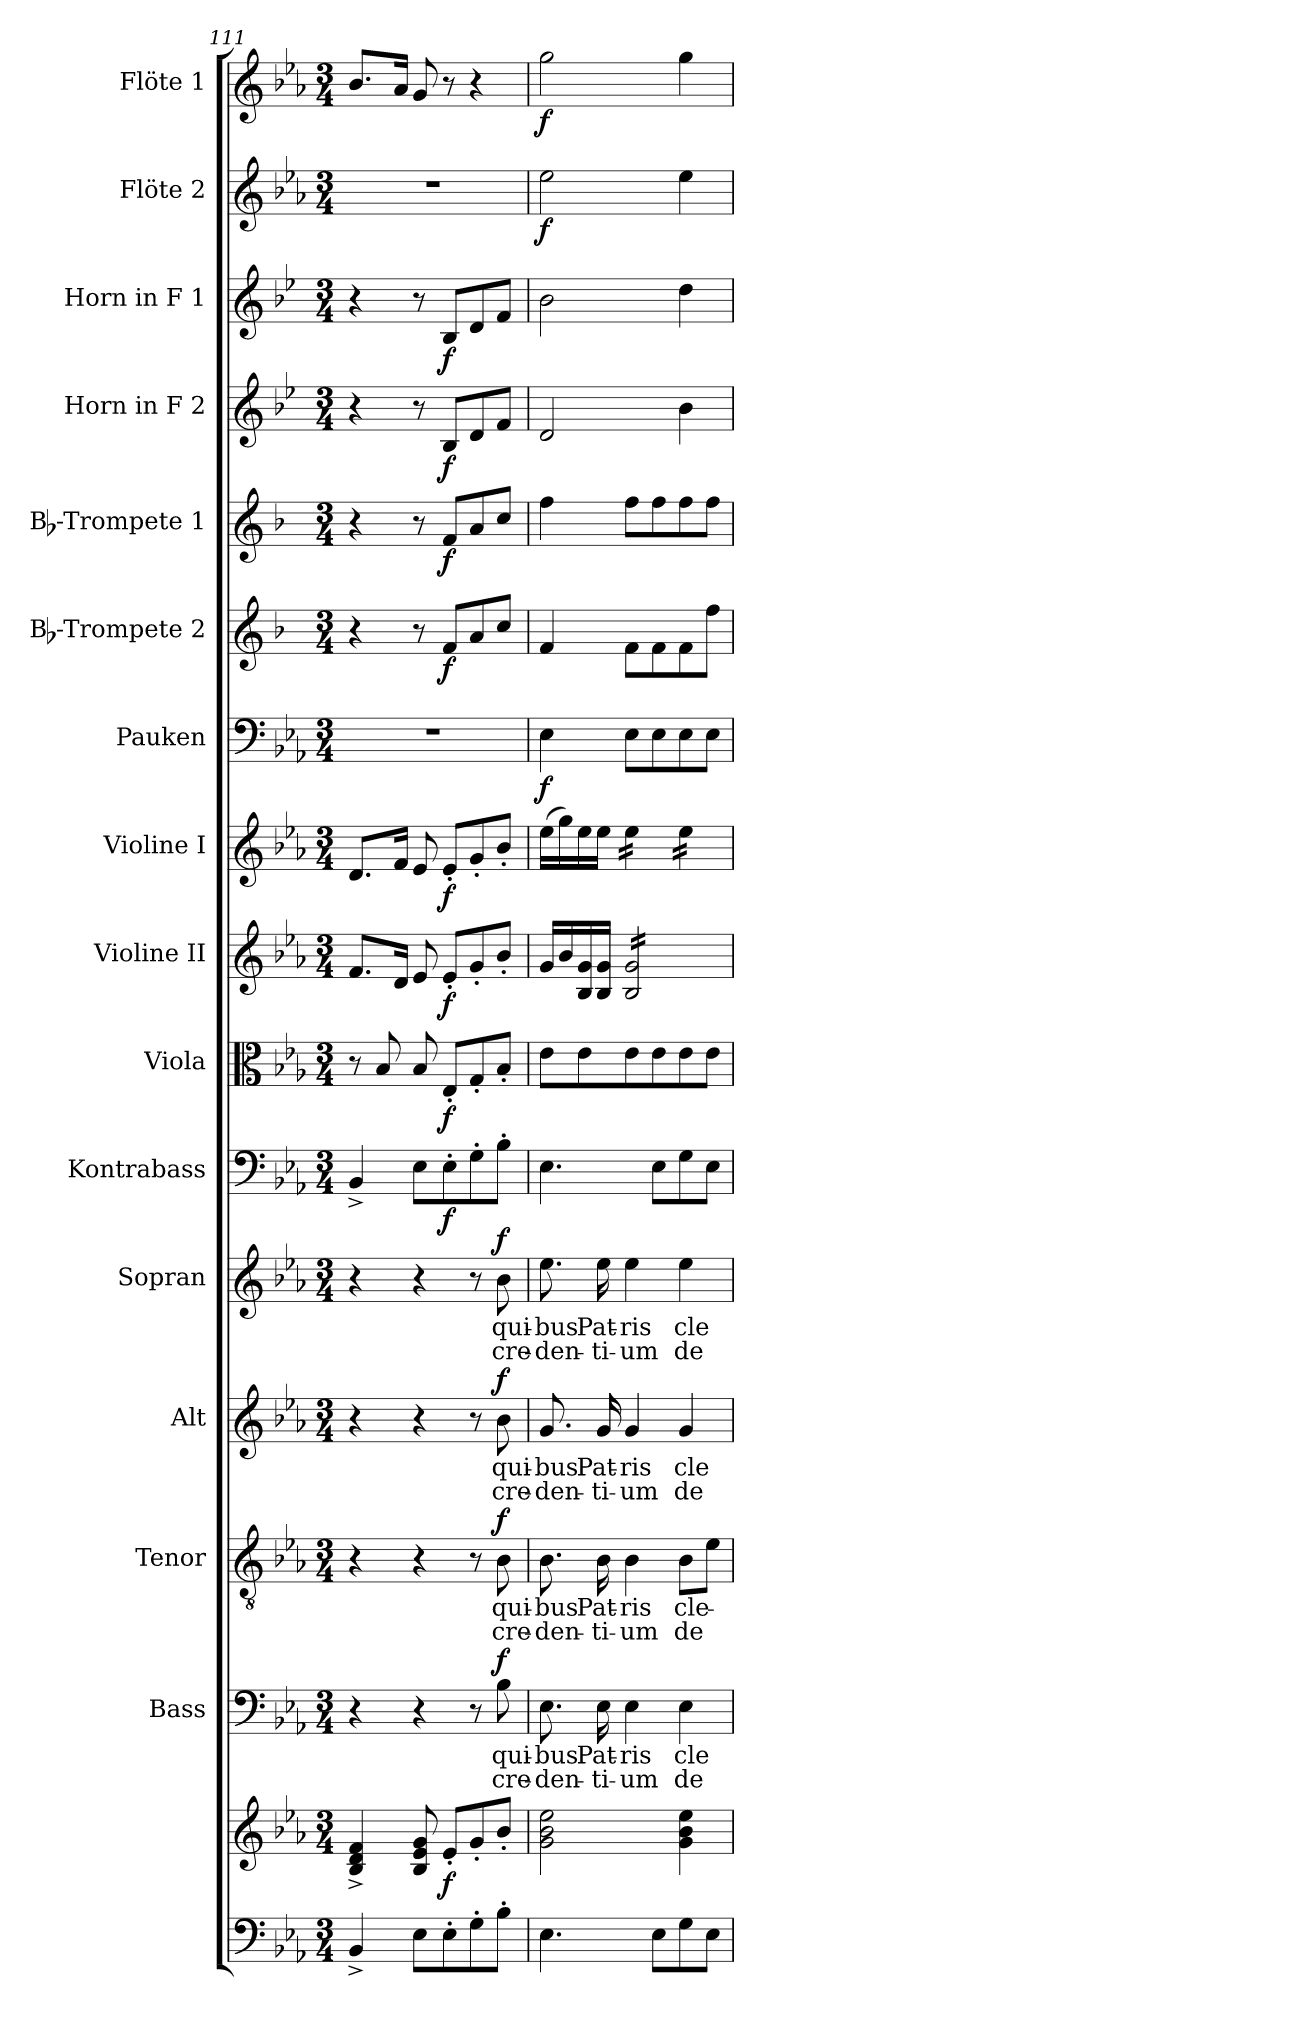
**kern	**kern	**dynam	**kern	**text	**text	**dynam	**kern	**text	**text	**dynam	**kern	**text	**text	**dynam	**kern	**text	**text	**dynam	**kern	**dynam	**kern	**dynam	**kern	**dynam	**kern	**dynam	**kern	**dynam	**kern	**dynam	**kern	**dynam	**kern	**dynam	**kern	**dynam	**kern	**dynam	**kern	**dynam
*part16	*part16	*part16	*part15	*part15	*part15	*part15	*part14	*part14	*part14	*part14	*part13	*part13	*part13	*part13	*part12	*part12	*part12	*part12	*part11	*part11	*part10	*part10	*part9	*part9	*part8	*part8	*part7	*part7	*part6	*part6	*part5	*part5	*part4	*part4	*part3	*part3	*part2	*part2	*part1	*part1
*staff17	*staff16	*staff16/17	*staff15	*staff15	*staff15	*staff15	*staff14	*staff14	*staff14	*staff14	*staff13	*staff13	*staff13	*staff13	*staff12	*staff12	*staff12	*staff12	*staff11	*staff11	*staff10	*staff10	*staff9	*staff9	*staff8	*staff8	*staff7	*staff7	*staff6	*staff6	*staff5	*staff5	*staff4	*staff4	*staff3	*staff3	*staff2	*staff2	*staff1	*staff1
*	*	*	*I"Bass	*	*	*	*I"Tenor	*	*	*	*I"Alt	*	*	*	*I"Sopran	*	*	*	*I"Kontrabass	*	*I"Viola	*	*I"Violine II	*	*I"Violine I	*	*I"Pauken	*	*I"Bb-Trompete 2	*	*I"Bb-Trompete 1	*	*I"Horn in F 2	*	*I"Horn in F 1	*	*I"Flöte 2	*	*I"Flöte 1	*
*	*	*	*I'B.	*	*	*	*I'T.	*	*	*	*I'A.	*	*	*	*I'S.	*	*	*	*I'Kb.	*	*I'Vla.	*	*I'Vl. II	*	*I'Vl. I	*	*I'Pk.	*	*I'Bb Trp. 2	*	*I'Bb Trp. 1	*	*	*	*	*	*I'Fl. 2	*	*I'Fl. 1	*
*clefF4	*clefG2	*	*clefF4	*	*	*	*clefGv2	*	*	*	*clefG2	*	*	*	*clefG2	*	*	*	*clefF4	*	*clefC3	*	*clefG2	*	*clefG2	*	*clefF4	*	*clefG2	*	*clefG2	*	*clefG2	*	*clefG2	*	*clefG2	*	*clefG2	*
*	*	*	*	*	*	*	*	*	*	*	*	*	*	*	*	*	*	*	*ITrd7c12	*	*	*	*	*	*	*	*	*	*ITrd1c2	*	*ITrd1c2	*	*ITrd4c7	*	*ITrd4c7	*	*	*	*	*
*k[b-e-a-]	*k[b-e-a-]	*	*k[b-e-a-]	*	*	*	*k[b-e-a-]	*	*	*	*k[b-e-a-]	*	*	*	*k[b-e-a-]	*	*	*	*k[b-e-a-]	*	*k[b-e-a-]	*	*k[b-e-a-]	*	*k[b-e-a-]	*	*k[b-e-a-]	*	*k[b-e-a-]	*	*k[b-e-a-]	*	*k[b-e-a-]	*	*k[b-e-a-]	*	*k[b-e-a-]	*	*k[b-e-a-]	*
*E-:	*E-:	*	*E-:	*	*	*	*E-:	*	*	*	*E-:	*	*	*	*E-:	*	*	*	*E-:	*	*E-:	*	*E-:	*	*E-:	*	*E-:	*	*E-:	*	*E-:	*	*E-:	*	*E-:	*	*E-:	*	*E-:	*
*M3/4	*M3/4	*	*M3/4	*	*	*	*M3/4	*	*	*	*M3/4	*	*	*	*M3/4	*	*	*	*M3/4	*	*M3/4	*	*M3/4	*	*M3/4	*	*M3/4	*	*M3/4	*	*M3/4	*	*M3/4	*	*M3/4	*	*M3/4	*	*M3/4	*
=111	=111	=111	=111	=111	=111	=111	=111	=111	=111	=111	=111	=111	=111	=111	=111	=111	=111	=111	=111	=111	=111	=111	=111	=111	=111	=111	=111	=111	=111	=111	=111	=111	=111	=111	=111	=111	=111	=111	=111	=111
4BB-^</	4B-/^< 4d/^< 4f/^<	.	4r	.	.	.	4r	.	.	.	4r	.	.	.	4r	.	.	.	4BBB-^</	.	8r	.	8.f/L	.	8.d/L	.	2.r	.	4r	.	4r	.	4r	.	4r	.	2.r	.	8.b-/L	.
.	.	.	.	.	.	.	.	.	.	.	.	.	.	.	.	.	.	.	.	.	8B-/	.	.	.	.	.	.	.	.	.	.	.	.	.	.	.	.	.	.	.
.	.	.	.	.	.	.	.	.	.	.	.	.	.	.	.	.	.	.	.	.	.	.	16d/Jk	.	16f/Jk	.	.	.	.	.	.	.	.	.	.	.	.	.	16a-/Jk	.
8E-\L	8B-/ 8e-/ 8g/	.	4r	.	.	.	4r	.	.	.	4r	.	.	.	4r	.	.	.	8EE-\L	.	8B-/	.	8e-/	.	8e-/	.	.	.	8r	.	8r	.	8r	.	8r	.	.	.	8g/	.
!	!	!LO:DY:b	!	!	!	!	!	!	!	!	!	!	!	!	!	!	!	!	!	!LO:DY:b	!	!LO:DY:b	!	!LO:DY:b	!	!LO:DY:b	!	!	!	!LO:DY:b	!	!LO:DY:b	!	!LO:DY:b	!	!LO:DY:b	!	!	!	!
8E-'>\	8e-'</L	f	.	.	.	.	.	.	.	.	.	.	.	.	.	.	.	.	8EE-'>\	f	8E-'</L	f	8e-'</L	f	8e-'</L	f	.	.	8e-/L	f	8e-/L	f	8E-/L	f	8E-/L	f	.	.	8r	.
8G'>\	8g'</	.	8r	.	.	.	8r	.	.	.	8r	.	.	.	8r	.	.	.	8GG'>\	.	8G'</	.	8g'</	.	8g'</	.	.	.	8g/	.	8g/	.	8G/	.	8G/	.	.	.	4r	.
!	!	!	!	!LO:LY:b	!LO:LY:b	!LO:DY:a	!	!LO:LY:b	!LO:LY:b	!LO:DY:a	!	!LO:LY:b	!LO:LY:b	!LO:DY:a	!	!LO:LY:b	!LO:LY:b	!LO:DY:a	!	!	!	!	!	!	!	!	!	!	!	!	!	!	!	!	!	!	!	!	!	!
8B-'>\J	8b-'</J	.	8B-\	qui-	cre-	f	8B-\	qui-	cre-	f	8b-\	qui-	cre-	f	8b-\	qui-	cre-	f	8BB-'>\J	.	8B-'</J	.	8b-'</J	.	8b-'</J	.	.	.	8b-/J	.	8b-/J	.	8B-/J	.	8B-/J	.	.	.	.	.
!!LO:PB:g=z
=112	=112	=112	=112	=112	=112	=112	=112	=112	=112	=112	=112	=112	=112	=112	=112	=112	=112	=112	=112	=112	=112	=112	=112	=112	=112	=112	=112	=112	=112	=112	=112	=112	=112	=112	=112	=112	=112	=112	=112	=112
!	!	!	!	!LO:LY:b	!LO:LY:b	!	!	!LO:LY:b	!LO:LY:b	!	!	!LO:LY:b	!LO:LY:b	!	!	!LO:LY:b	!LO:LY:b	!	!	!	!	!	!	!	!	!	!	!LO:DY:b	!	!	!	!	!	!	!	!	!	!LO:DY:b	!	!LO:DY:b
4.E-\	2g\ 2b-\ 2ee-\	.	8.E-\	-bus	-den-	.	8.B-\	-bus	-den-	.	8.g/	-bus	-den-	.	8.ee-\	-bus	-den-	.	4.EE-\	.	8e-\L	.	16g/LL	.	(>16ee-\LL	.	4E-\	f	4e-/	.	4ee-\	.	2G/	.	2e-\	.	2ee-\	f	2gg\	f
.	.	.	.	.	.	.	.	.	.	.	.	.	.	.	.	.	.	.	.	.	.	.	16b-/	.	16gg\)	.	.	.	.	.	.	.	.	.	.	.	.	.	.	.
.	.	.	.	.	.	.	.	.	.	.	.	.	.	.	.	.	.	.	.	.	8e-\	.	16B-/ 16g/	.	16ee-\	.	.	.	.	.	.	.	.	.	.	.	.	.	.	.
!	!	!	!	!LO:LY:b	!LO:LY:b	!	!	!LO:LY:b	!LO:LY:b	!	!	!LO:LY:b	!LO:LY:b	!	!	!LO:LY:b	!LO:LY:b	!	!	!	!	!	!	!	!	!	!	!	!	!	!	!	!	!	!	!	!	!	!	!
.	.	.	16E-\	Pat-	-ti-	.	16B-\	Pat-	-ti-	.	16g/	Pat-	-ti-	.	16ee-\	Pat-	-ti-	.	.	.	.	.	16B-/ 16g/JJ	.	16ee-\JJ	.	.	.	.	.	.	.	.	.	.	.	.	.	.	.
!	!	!	!	!LO:LY:b	!LO:LY:b	!	!	!LO:LY:b	!LO:LY:b	!	!	!LO:LY:b	!LO:LY:b	!	!	!LO:LY:b	!LO:LY:b	!	!	!	!	!	!	!	!	!	!	!	!	!	!	!	!	!	!	!	!	!	!	!
*	*	*	*	*	*	*	*	*	*	*	*	*	*	*	*	*	*	*	*	*	*	*	*tremolo	*	*	*	*	*	*	*	*	*	*	*	*	*	*	*	*	*
*	*	*	*	*	*	*	*	*	*	*	*	*	*	*	*	*	*	*	*	*	*	*	*	*	*tremolo	*	*	*	*	*	*	*	*	*	*	*	*	*	*	*
.	.	.	4E-\	-ris	-um	.	4B-\	-ris	-um	.	4g/	-ris	-um	.	4ee-\	-ris	-um	.	.	.	8e-\	.	16B-/ 16g/LL	.	16ee-\LL	.	8E-\L	.	8e-\L	.	8ee-\L	.	.	.	.	.	.	.	.	.
.	.	.	.	.	.	.	.	.	.	.	.	.	.	.	.	.	.	.	.	.	.	.	16B-/ 16g/	.	16ee-\	.	.	.	.	.	.	.	.	.	.	.	.	.	.	.
8E-\L	.	.	.	.	.	.	.	.	.	.	.	.	.	.	.	.	.	.	8EE-\L	.	8e-\	.	16B-/ 16g/	.	16ee-\	.	8E-\	.	8e-\	.	8ee-\	.	.	.	.	.	.	.	.	.
.	.	.	.	.	.	.	.	.	.	.	.	.	.	.	.	.	.	.	.	.	.	.	16B-/ 16g/	.	16ee-\JJ	.	.	.	.	.	.	.	.	.	.	.	.	.	.	.
!	!	!	!	!LO:LY:b	!LO:LY:b	!	!	!LO:LY:b	!LO:LY:b	!	!	!LO:LY:b	!LO:LY:b	!	!	!LO:LY:b	!LO:LY:b	!	!	!	!	!	!	!	!	!	!	!	!	!	!	!	!	!	!	!	!	!	!	!
8G\	4g\ 4b-\ 4ee-\	.	4E-\	cle-	de	.	8B-\L	cle-	de	.	4g/	cle-	de	.	4ee-\	cle-	de	.	8GG\	.	8e-\	.	16B-/ 16g/	.	16ee-\LL	.	8E-\	.	8e-\	.	8ee-\	.	4e-\	.	4g\	.	4ee-\	.	4gg\	.
.	.	.	.	.	.	.	.	.	.	.	.	.	.	.	.	.	.	.	.	.	.	.	16B-/ 16g/	.	16ee-\	.	.	.	.	.	.	.	.	.	.	.	.	.	.	.
8E-\J	.	.	.	.	.	.	8e-\J	.	.	.	.	.	.	.	.	.	.	.	8EE-\J	.	8e-\J	.	16B-/ 16g/	.	16ee-\	.	8E-\J	.	8ee-\J	.	8ee-\J	.	.	.	.	.	.	.	.	.
.	.	.	.	.	.	.	.	.	.	.	.	.	.	.	.	.	.	.	.	.	.	.	16B-/ 16g/JJ	.	16ee-\JJ	.	.	.	.	.	.	.	.	.	.	.	.	.	.	.
*	*	*	*	*	*	*	*	*	*	*	*	*	*	*	*	*	*	*	*	*	*	*	*	*	*Xtremolo	*	*	*	*	*	*	*	*	*	*	*	*	*	*	*
*	*	*	*	*	*	*	*	*	*	*	*	*	*	*	*	*	*	*	*	*	*	*	*Xtremolo	*	*	*	*	*	*	*	*	*	*	*	*	*	*	*	*	*
=	=	=	=	=	=	=	=	=	=	=	=	=	=	=	=	=	=	=	=	=	=	=	=	=	=	=	=	=	=	=	=	=	=	=	=	=	=	=	=	=
*-	*-	*-	*-	*-	*-	*-	*-	*-	*-	*-	*-	*-	*-	*-	*-	*-	*-	*-	*-	*-	*-	*-	*-	*-	*-	*-	*-	*-	*-	*-	*-	*-	*-	*-	*-	*-	*-	*-	*-	*-
